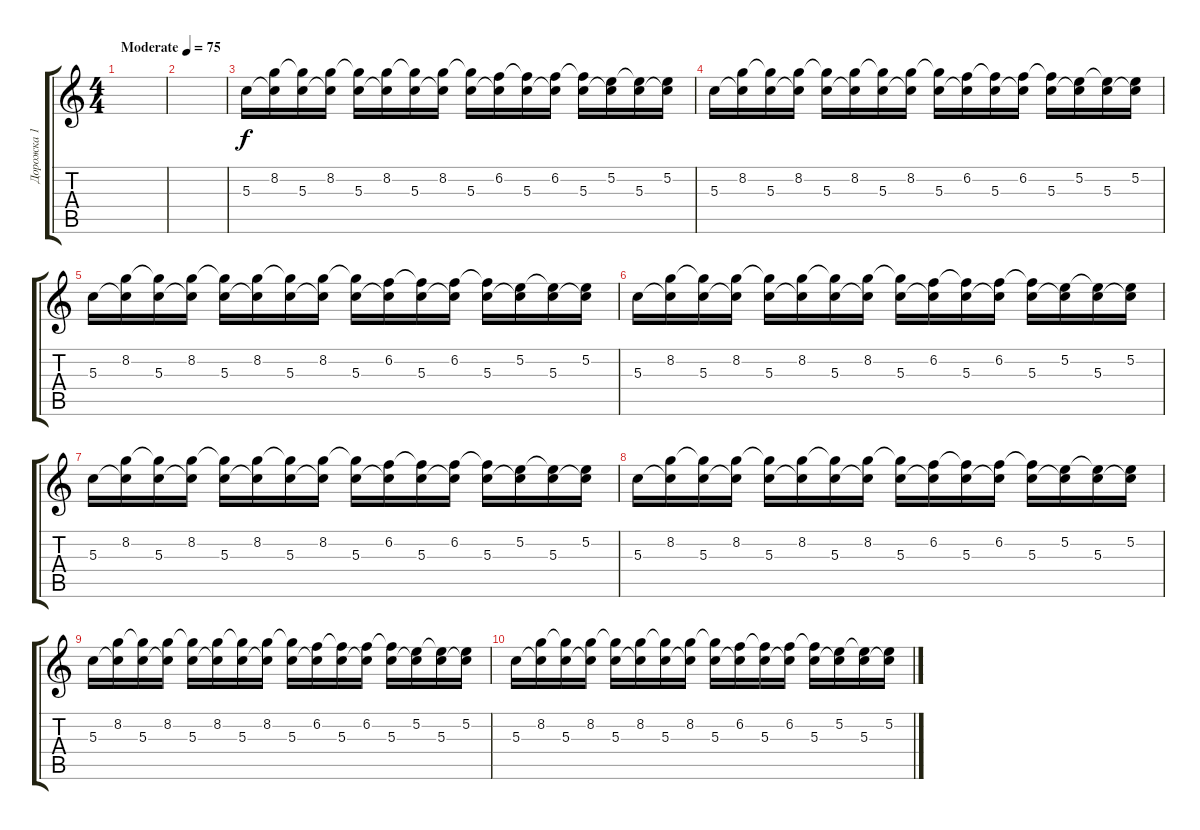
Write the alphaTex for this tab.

\track ("Дорожка 1" "Дорожка 1") {instrument acousticguitarsteel}
\staff {score tabs}
\tuning (E4 B3 G3 D3 A2 E2) {hide}
\ts (4 4)
\tempo (75 "Moderate")
\clef g2
\ks c
|
|
5.3.16 (8.2 5.3{t}).16 (8.2{t} 5.3).16 (8.2 5.3{t}).16 (8.2{t} 5.3).16 (8.2 5.3{t}).16 (8.2{t} 5.3).16 (8.2 5.3{t}).16 (8.2{t} 5.3).16 (6.2 5.3{t}).16 (6.2{t} 5.3).16 (6.2 5.3{t}).16 (6.2{t} 5.3).16 (5.2 5.3{t}).16 (5.2{t} 5.3).16 (5.2 5.3{t}).16 |
5.3.16 (8.2 5.3{t}).16 (8.2{t} 5.3).16 (8.2 5.3{t}).16 (8.2{t} 5.3).16 (8.2 5.3{t}).16 (8.2{t} 5.3).16 (8.2 5.3{t}).16 (8.2{t} 5.3).16 (6.2 5.3{t}).16 (6.2{t} 5.3).16 (6.2 5.3{t}).16 (6.2{t} 5.3).16 (5.2 5.3{t}).16 (5.2{t} 5.3).16 (5.2 5.3{t}).16 |
5.3.16 (8.2 5.3{t}).16 (8.2{t} 5.3).16 (8.2 5.3{t}).16 (8.2{t} 5.3).16 (8.2 5.3{t}).16 (8.2{t} 5.3).16 (8.2 5.3{t}).16 (8.2{t} 5.3).16 (6.2 5.3{t}).16 (6.2{t} 5.3).16 (6.2 5.3{t}).16 (6.2{t} 5.3).16 (5.2 5.3{t}).16 (5.2{t} 5.3).16 (5.2 5.3{t}).16 |
5.3.16 (8.2 5.3{t}).16 (8.2{t} 5.3).16 (8.2 5.3{t}).16 (8.2{t} 5.3).16 (8.2 5.3{t}).16 (8.2{t} 5.3).16 (8.2 5.3{t}).16 (8.2{t} 5.3).16 (6.2 5.3{t}).16 (6.2{t} 5.3).16 (6.2 5.3{t}).16 (6.2{t} 5.3).16 (5.2 5.3{t}).16 (5.2{t} 5.3).16 (5.2 5.3{t}).16 |
5.3.16 (8.2 5.3{t}).16 (8.2{t} 5.3).16 (8.2 5.3{t}).16 (8.2{t} 5.3).16 (8.2 5.3{t}).16 (8.2{t} 5.3).16 (8.2 5.3{t}).16 (8.2{t} 5.3).16 (6.2 5.3{t}).16 (6.2{t} 5.3).16 (6.2 5.3{t}).16 (6.2{t} 5.3).16 (5.2 5.3{t}).16 (5.2{t} 5.3).16 (5.2 5.3{t}).16 |
5.3.16 (8.2 5.3{t}).16 (8.2{t} 5.3).16 (8.2 5.3{t}).16 (8.2{t} 5.3).16 (8.2 5.3{t}).16 (8.2{t} 5.3).16 (8.2 5.3{t}).16 (8.2{t} 5.3).16 (6.2 5.3{t}).16 (6.2{t} 5.3).16 (6.2 5.3{t}).16 (6.2{t} 5.3).16 (5.2 5.3{t}).16 (5.2{t} 5.3).16 (5.2 5.3{t}).16 |
5.3.16 (8.2 5.3{t}).16 (8.2{t} 5.3).16 (8.2 5.3{t}).16 (8.2{t} 5.3).16 (8.2 5.3{t}).16 (8.2{t} 5.3).16 (8.2 5.3{t}).16 (8.2{t} 5.3).16 (6.2 5.3{t}).16 (6.2{t} 5.3).16 (6.2 5.3{t}).16 (6.2{t} 5.3).16 (5.2 5.3{t}).16 (5.2{t} 5.3).16 (5.2 5.3{t}).16 |
5.3.16 (8.2 5.3{t}).16 (8.2{t} 5.3).16 (8.2 5.3{t}).16 (8.2{t} 5.3).16 (8.2 5.3{t}).16 (8.2{t} 5.3).16 (8.2 5.3{t}).16 (8.2{t} 5.3).16 (6.2 5.3{t}).16 (6.2{t} 5.3).16 (6.2 5.3{t}).16 (6.2{t} 5.3).16 (5.2 5.3{t}).16 (5.2{t} 5.3).16 (5.2 5.3{t}).16
